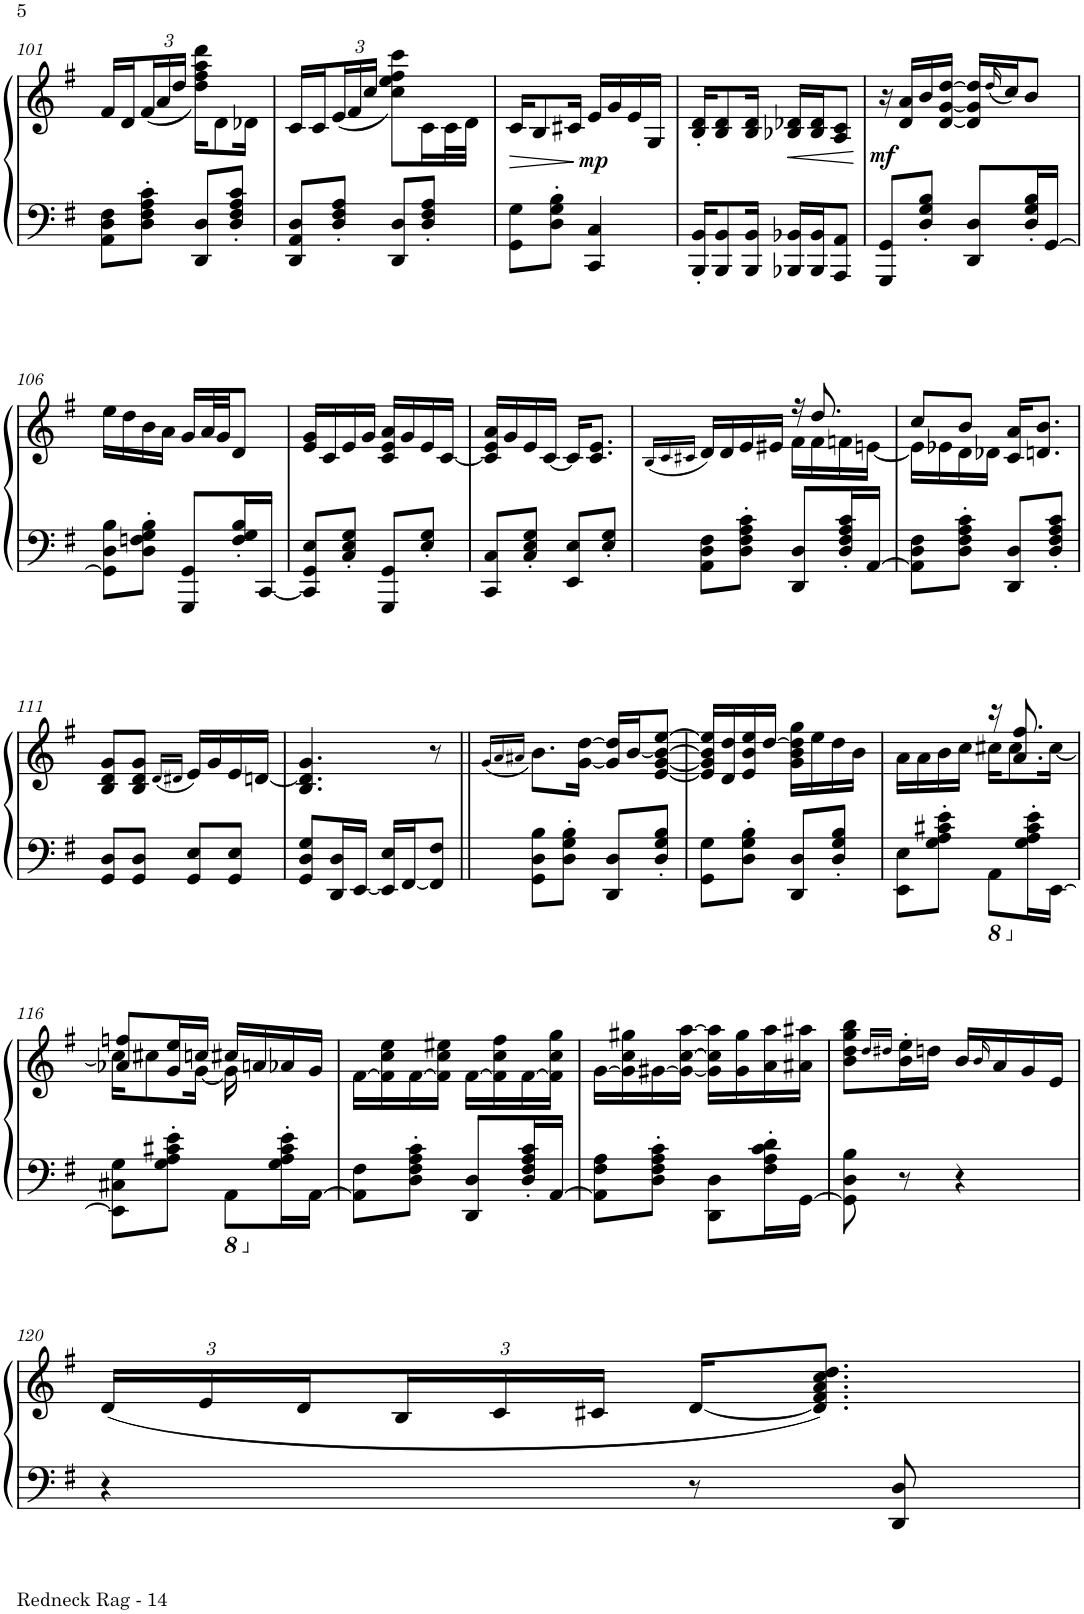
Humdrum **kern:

**kern	**kern	**dynam
*part1	*part1	*part1
*staff2	*staff1	*staff1/2
*I"Piano	*	*
*I'Pno.	*	*
!!LO:PB:g=z
*clefF4	*clefG2	*
*k[f#]	*k[f#]	*
*M2/4	*M2/4	*
=101	=101	=101
8AA\ 8D\ 8F#\L	16f#/LL	.
.	16d/	.
*	*Xbrackettup	*
8D\' 8F#\' 8A\' 8c\'J	(<24f#/	.
.	24a/	.
.	24dd/JJ	.
8DD/ 8D/L	16dd\ 16ff#\ 16aa\ 16ddd\KL)	.
.	8d\	.
8D/' 8F#/' 8A/' 8c/'J	.	.
.	16d-X\Jk	.
=102	=102	=102
8DD/ 8AA/ 8D/L	16c/LL	.
.	16c/	.
8D/' 8F#/' 8A/'J	(<24e/	.
.	24f#/	.
.	24cc/JJ	.
8DD/ 8D/L	8cc\ 8ee\ 8ff#\ 8ccc\L)	.
8D/' 8F#/' 8A/'J	16c\L	.
.	32c\L	.
.	32d\JJJ	.
=103	=103	=103
!	!	!LO:HP:b
8GG\ 8G\L	16c/KL	>
.	8B/	.
8D\' 8G\' 8B\'J	.	.
.	16c#X/Jk	.
!	!	!LO:DY:n=1:b
4CC/ 4C/	16e/LL	] mp
.	16g/	.
.	16e/	.
.	16G/JJ	.
=104	=104	=104
16BBB/' 16BB/'KL	16B/' 16d/'KL	.
8BBB/ 8BB/	8B/ 8d/	.
16BBB/ 16BB/Jk	16B/ 16d/Jk	.
!	!	!LO:HP:b
16BBB-X/ 16BB-X/LL	16B-X/ 16d-X/LL	<
16BBB-/ 16BB-/J	16B-/ 16d-/J	.
8AAA/ 8AA/J	8A/ 8c/J	.
.	.	[
=105	=105	=105
!	!	!LO:DY:b
8GGG/ 8GG/L	16r	mf
.	16d/ 16a/LL	.
8D/' 8G/' 8B/'J	16b/	.
.	[16d/ [16g/ [16dd/JJ	.
8DD/ 8D/L	16d/] 16g/] 16dd/]LL	.
.	(16qdd/	.
.	16cc/J)	.
16D/' 16G/' 16B/'L	8b/J	.
[16GG/JJ	.	.
!!LO:LB:g=z
=106	=106	=106
8GG\] 8D\ 8B\L	16ee\LL	.
.	16dd\	.
8D\' 8Fn\' 8G\' 8B\'J	16b\	.
.	16a\JJ	.
8GGG/ 8GG/L	16g/LL	.
.	32a/L	.
.	32g/JJ	.
16F/' 16G/' 16B/'L	8d/J	.
[16CC/JJ	.	.
=107	=107	=107
8CC/] 8GG/ 8E/L	16e/ 16g/LL	.
.	16c/	.
8C/' 8E/' 8G/'J	16e/	.
.	16g/JJ	.
8GGG/ 8GG/L	16c/ 16e/ 16a/LL	.
.	16g/	.
8E/' 8G/'J	16e/	.
.	[16c/JJ	.
=108	=108	=108
8CC/ 8C/L	16c/] 16e/ 16a/LL	.
.	16g/	.
8C/' 8E/' 8G/'J	16e/	.
.	[16c/JJ	.
8EE/ 8E/L	16c/KL]	.
.	8.c/ 8.e/J	.
8E/' 8G/'J	.	.
=109	=109	=109
.	(16qB/LL	.
.	16qc/	.
.	16qc#X/JJ	.
*	*^	*
8AA\ 8D\ 8F#\L	16d/LL)	4ryy	.
.	16d/	.	.
8D\' 8F#\' 8A\' 8c\'J	16e/	.	.
.	16e#X/JJ	.	.
8DD/ 8D/L	16r	16f#\LL	.
.	8.dd/	16f#\	.
16D/' 16F#/' 16A/' 16c/'L	.	16fn\	.
[16AA/JJ	.	[16en\JJ	.
=110	=110	=110	=110
8AA\] 8D\ 8F#\L	8cc/L	16e\LL]	.
.	.	16e-X\	.
8D\' 8F#\' 8A\' 8c\'J	8b/J	16d\	.
.	.	16d-X\JJ	.
8DD/ 8D/L	16c/ 16a/KL	4ryy	.
.	8.dn/ 8.b/J	.	.
8D/' 8F#/' 8A/' 8c/'J	.	.	.
*	*v	*v	*
!!LO:LB:g=z
=111	=111	=111
8GG/ 8D/L	8B/ 8d/ 8g/L	.
8GG/ 8D/J	8B/ 8d/ 8g/J	.
.	(16qd/LL	.
.	16qd#X/JJ	.
8GG/ 8E/L	16e/LL)	.
.	16g/	.
8GG/ 8E/J	16e/	.
.	[16dn/JJ	.
=112	=112	=112
8GG/ 8D/ 8G/L	4.B/ 4.d/] 4.g/	.
16DD/ 16D/L	.	.
[16EE/JJ	.	.
16EE/] 16E/LL	.	.
[16FF#/J	.	.
8FF#/] 8F#/J	8r	.
=113||	=113||	=113||
.	(16qg/LL	.
.	16qa/	.
.	16qa#X/JJ	.
8GG\ 8D\ 8B\L	8.b\L)	.
8D\' 8G\' 8B\'J	.	.
.	[16g\ [16dd\Jk	.
8DD/ 8D/L	16g/] 16dd/]LL	.
.	[16b/J	.
8D/' 8G/' 8B/'J	[8e/ [8g/ 8b/_ [8ee/J	.
=114	=114	=114
8GG\ 8G\L	16e/] 16g/] 16b/] 16ee/]LL	.
.	16d/ 16dd/	.
8D\' 8G\' 8B\'J	16e/ 16b/ 16ee/	.
.	[16dd/JJ	.
8DD/ 8D/L	16g\ 16b\ 16dd\] 16gg\LL	.
.	16ee\	.
8D/' 8G/' 8B/'J	16dd\	.
.	16b\JJ	.
=115	=115	=115
*	*^	*
8EE\ 8E\L	16a\LL	4ryy	.
.	16a\	.	.
8G\' 8A\' 8c#X\' 8e\'J	16b\	.	.
.	16cc\JJ	.	.
*8ba	*	*	*
8AAA\L	16r	16cc#X\KL	.
.	8.a/ 8.ff#/	8cc#\	.
*X8ba	*	*	*
16G\' 16A\' 16c#\' 16e\'L	.	.	.
[16EE\JJ	.	[16cc#\Jk	.
!!LO:LB:g=z	!!
=116	=116	=116	=116
8EE\] 8C#X\ 8G\L	8a-X/ 8ffn/L	16cc#\KL]	.
.	.	8cc#X\	.
8G\' 8A\' 8c#X\' 8e\'J	16g/ 16ee/L	.	.
.	16ccn/JJ	[16g\Jk	.
*8ba	*	*	*
8AAA\L	16cc#X/LL	16g\]	.
.	16an/	8.ryy	.
*X8ba	*	*	*
16G\' 16A\' 16c#\' 16e\'L	16a-X/	.	.
[16AA\JJ	16g/JJ	.	.
*	*v	*v	*
=117	=117	=117
8AA\] 8F#\L	[16f#\LL	.
.	16f#\] 16cc\ 16ee\	.
8D\' 8F#\' 8A\' 8c\'J	[16f#\	.
.	16f#\] 16cc\ 16ee#X\JJ	.
8DD/ 8D/L	[16f#\LL	.
.	16f#\] 16cc\ 16ff#\	.
16D/' 16F#/' 16A/' 16c/'L	[16f#\	.
[16AA/JJ	16f#\] 16cc\ 16gg\JJ	.
=118	=118	=118
8AA\] 8F#\ 8A\L	[16g\LL	.
.	16g\] 16cc\ 16gg#X\	.
8D\' 8F#\' 8A\' 8c\'J	[16g#X\	.
.	16g#\_ [16cc\ [16aa\JJ	.
8DD\ 8D\L	16g#\] 16cc\] 16aa\]LL	.
.	16g#\ 16gg#\	.
16F#\' 16A\' 16c\' 16d\'L	16a\ 16aa\	.
[16GG\JJ	16a#X\ 16aa#X\JJ	.
=119	=119	=119
8GG\] 8D\ 8B\	8b\ 8dd\ 8gg\ 8bb\L	.
.	16qdd/LL	.
.	16qdd#X/JJ	.
8r	16b\' 16ee\'L	.
.	16ddn\JJ	.
4r	16b/LL	.
.	16qb/	.
.	16a/	.
.	16g/	.
.	16e/JJ	.
!!LO:LB:g=z
=120	=120	=120
4r	(24d/LL	.
.	24e/	.
.	24d/	.
.	24B/	.
.	24c/	.
.	24c#X/JJ	.
8r	[16d/KL	.
.	8.d/] 8.f#/ 8.a/ 8.cc/ 8.dd/J)	.
8DD/ 8D/	.	.
=	=	=
*-	*-	*-
